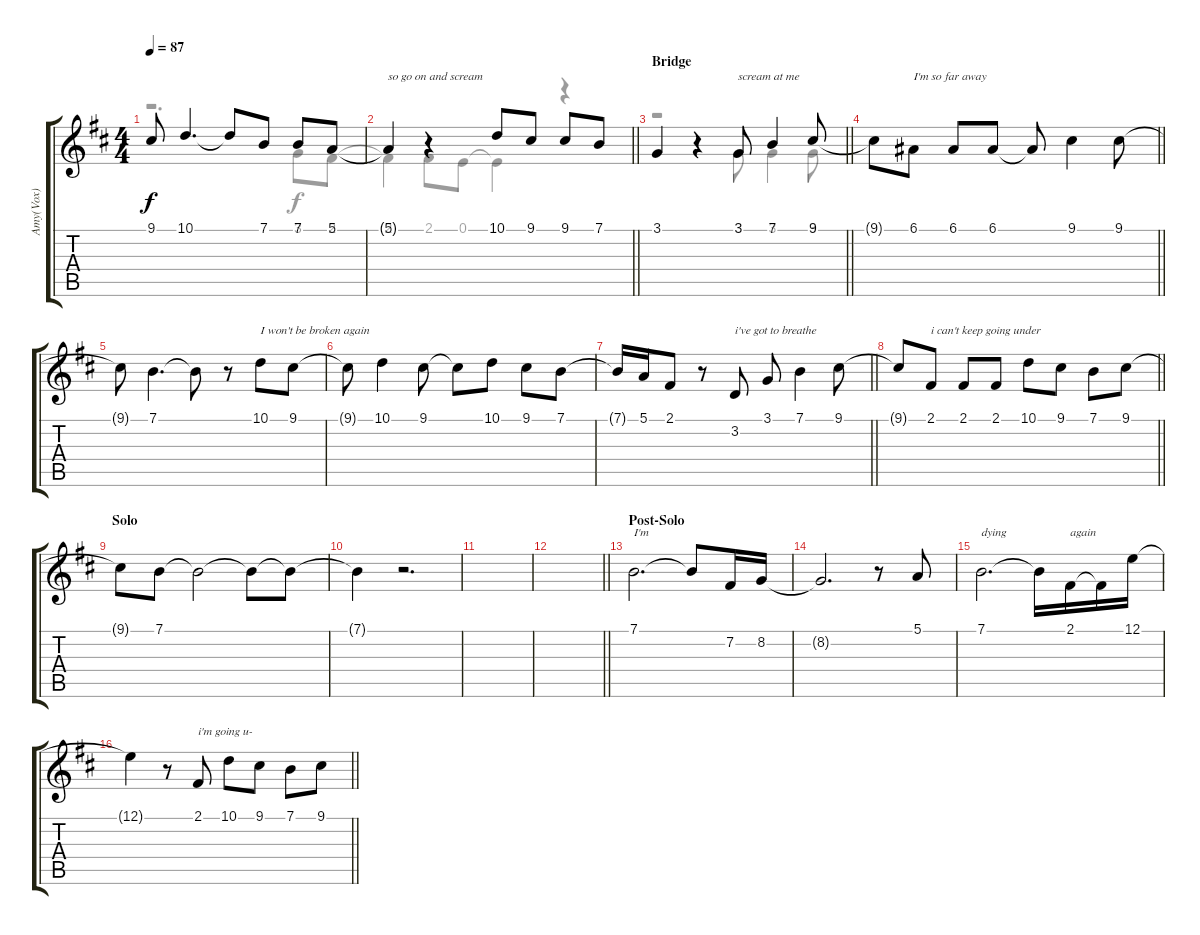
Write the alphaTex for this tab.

\track ("Amy(Vox)" "Amy(Vox)") {instrument oboe}
\staff {score tabs}
\tuning (E4 B3 G3 D3 A2 E2) {hide}
\voice
\ts (4 4)
\tempo 87
\clef g2
\ks d
9.1{t}.8{dy f} 10.1.4{d} 10.1{t}.8 7.1.8 7.1.8 5.1.8 |
\barLineRight lightlight
5.1{t}.4{txt "so go on and scream"} r.4 10.1.8 9.1.8 9.1.8 7.1.8 |
\section ("" "Bridge")
\barLineRight lightlight
3.1.4 r.4 3.1.8{txt "scream at me"} 7.1.4 9.1.8 |
\barLineRight lightlight
9.1{t}.8 6.1.8{txt "I'm so far away"} 6.1.8 6.1.8 6.1{t}.8 9.1.4 9.1.8 |
9.1{t}.8 7.1.4{d} 7.1{t}.8 r.8 10.1.8{txt "I won't be broken again"} 9.1.8 |
9.1{t}.8 10.1.4 9.1.8 9.1{t}.8 10.1.8 9.1.8 7.1.8 |
\barLineRight lightlight
7.1{t}.16 5.1.16 2.1.8 r.8 3.2.8{txt "i've got to breathe"} 3.1.8 7.1.4 9.1.8 |
\barLineRight lightlight
9.1{t}.8 2.1.8{txt "i can't keep going under"} 2.1.8 2.1.8 10.1.8 9.1.8 7.1.8 9.1.8 |
\section ("" "Solo")
9.1{t}.8 7.1.8 7.1{t}.2 7.1{t}.8 7.1{t}.8 |
7.1{t}.4{volume 11} r.2{d} |
|
\barLineRight lightlight
|
\section ("" "Post-Solo")
7.1.2{d txt "I'm"} 7.1{t}.8 7.2.16 8.2.16 |
8.2{t}.2{d} r.8 5.1.8 |
7.1.2{d txt "dying"} 7.1{t}.16 2.1.16{txt "again"} 2.1{t}.16 12.1.16 |
\barLineRight lightlight
12.1{t}.4 r.8 2.1.8{txt "i'm going u-"} 10.1.8 9.1.8 7.1.8 9.1.8
\voice
\clef g2
\ottava regular
\simile none
\ks d
r.2{d dy f} 3.1.8 2.1.8 |
\barLineRight lightlight
2.1{t}.4 2.1.8 0.1.8 0.1{t}.4 r.4 |
\barLineRight lightlight
r.2 3.1.8 3.1.4 3.1.8 |
\barLineRight lightlight
|
|
|
\barLineRight lightlight
|
\barLineRight lightlight
|
|
|
|
\barLineRight lightlight
|
|
|
|
\barLineRight lightlight
